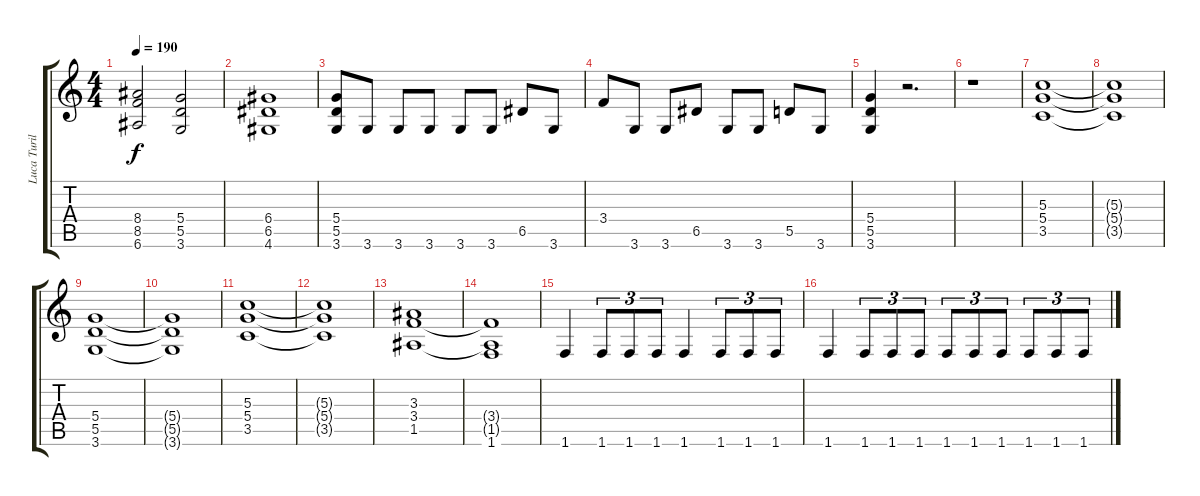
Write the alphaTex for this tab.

\track ("Luca Turili" "Luca Turil") {instrument distortionguitar}
\staff {score tabs}
\tuning (E4 B3 G3 D3 A2 E2) {hide}
\ts (4 4)
\tempo 190
\clef g2
\ks c
(8.4 8.5 6.6).2{dy f} (5.4 5.5 3.6).2 |
(6.4 6.5 4.6).1 |
(5.4 5.5 3.6).8 3.6.8 3.6.8 3.6.8 3.6.8 3.6.8 6.5.8 3.6.8 |
3.4.8 3.6.8 3.6.8 6.5.8 3.6.8 3.6.8 5.5.8 3.6.8 |
(5.4 5.5 3.6).4 r.2{d} |
r.1 |
(5.3 5.4 3.5).1 |
(5.3{t} 5.4{t} 3.5{t}).1 |
(5.4 5.5 3.6).1 |
(5.4{t} 5.5{t} 3.6{t}).1 |
(5.3 5.4 3.5).1 |
(5.3{t} 5.4{t} 3.5{t}).1 |
(3.3 3.4 1.5).1 |
(3.4{t} 1.5{t} 1.6).1 |
1.6.4 1.6.8{tu (3 2)} 1.6.8{tu (3 2)} 1.6.8{tu (3 2)} 1.6.4 1.6.8{tu (3 2)} 1.6.8{tu (3 2)} 1.6.8{tu (3 2)} |
1.6.4 1.6.8{tu (3 2)} 1.6.8{tu (3 2)} 1.6.8{tu (3 2)} 1.6.8{tu (3 2)} 1.6.8{tu (3 2)} 1.6.8{tu (3 2)} 1.6.8{tu (3 2)} 1.6.8{tu (3 2)} 1.6.8{tu (3 2)}
